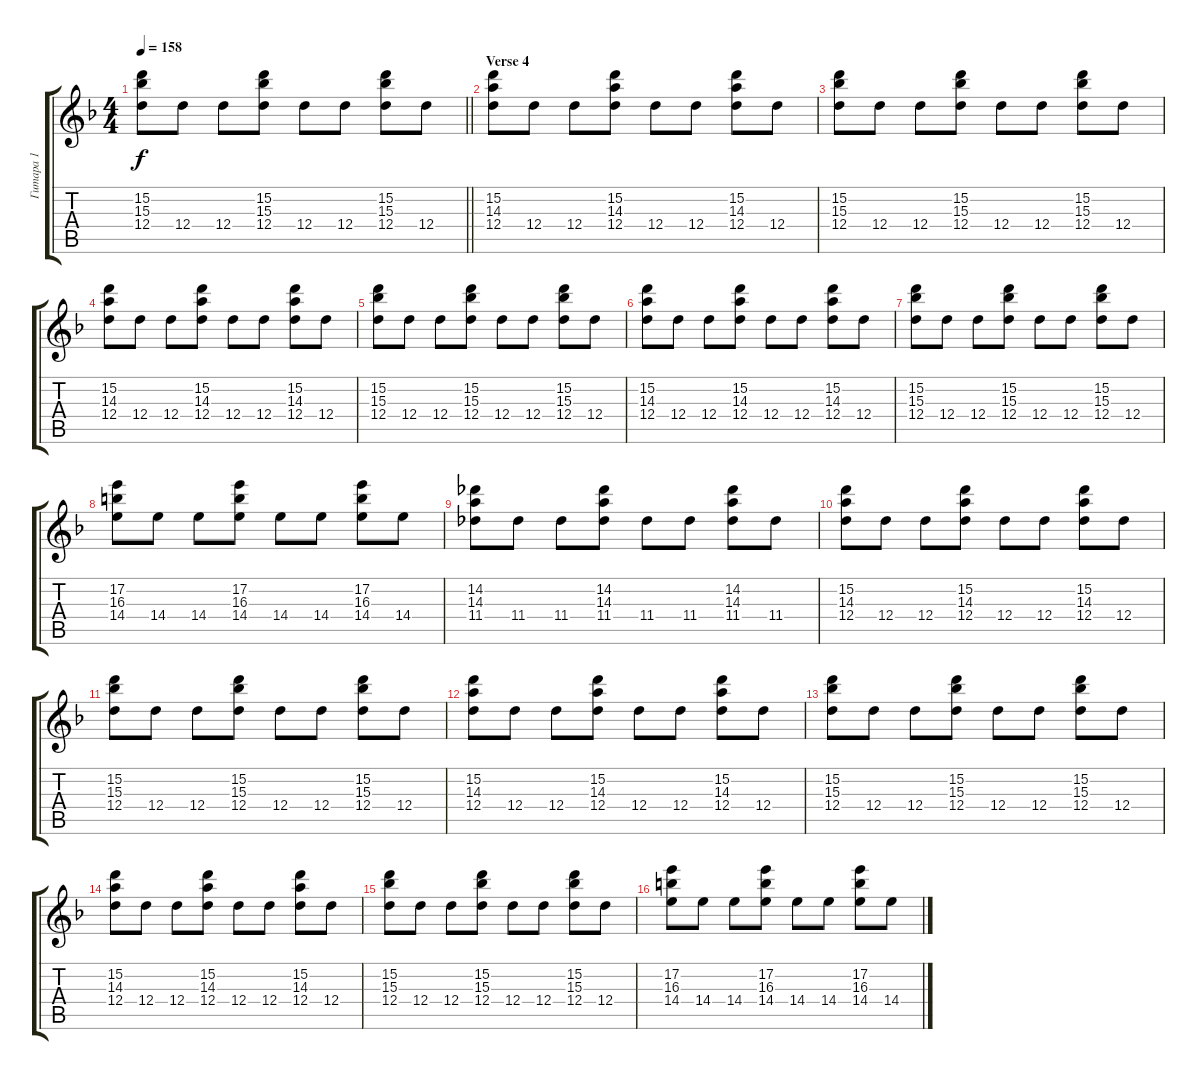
\track ("Гитара 1" "Гитара 1") {instrument distortionguitar}
\staff {score tabs}
\tuning (E4 B3 G3 D3 A2 E2) {hide}
\ts (4 4)
\tempo 158
\clef g2
\barLineRight lightlight
\ks dminor
(15.2 15.3 12.4).8{dy f} 12.4.8 12.4.8 (15.2 15.3 12.4).8 12.4.8 12.4.8 (15.2 15.3 12.4).8 12.4.8 |
\section ("" "Verse 4")
(15.2 14.3 12.4).8 12.4.8 12.4.8 (15.2 14.3 12.4).8 12.4.8 12.4.8 (15.2 14.3 12.4).8 12.4.8 |
(15.2 15.3 12.4).8 12.4.8 12.4.8 (15.2 15.3 12.4).8 12.4.8 12.4.8 (15.2 15.3 12.4).8 12.4.8 |
(15.2 14.3 12.4).8 12.4.8 12.4.8 (15.2 14.3 12.4).8 12.4.8 12.4.8 (15.2 14.3 12.4).8 12.4.8 |
(15.2 15.3 12.4).8 12.4.8 12.4.8 (15.2 15.3 12.4).8 12.4.8 12.4.8 (15.2 15.3 12.4).8 12.4.8 |
(15.2 14.3 12.4).8 12.4.8 12.4.8 (15.2 14.3 12.4).8 12.4.8 12.4.8 (15.2 14.3 12.4).8 12.4.8 |
(15.2 15.3 12.4).8 12.4.8 12.4.8 (15.2 15.3 12.4).8 12.4.8 12.4.8 (15.2 15.3 12.4).8 12.4.8 |
(17.2 16.3 14.4).8 14.4.8 14.4.8 (17.2 16.3 14.4).8 14.4.8 14.4.8 (17.2 16.3 14.4).8 14.4.8 |
(14.2 14.3 11.4).8 11.4.8 11.4.8 (14.2 14.3 11.4).8 11.4.8 11.4.8 (14.2 14.3 11.4).8 11.4.8 |
(15.2 14.3 12.4).8 12.4.8 12.4.8 (15.2 14.3 12.4).8 12.4.8 12.4.8 (15.2 14.3 12.4).8 12.4.8 |
(15.2 15.3 12.4).8 12.4.8 12.4.8 (15.2 15.3 12.4).8 12.4.8 12.4.8 (15.2 15.3 12.4).8 12.4.8 |
(15.2 14.3 12.4).8 12.4.8 12.4.8 (15.2 14.3 12.4).8 12.4.8 12.4.8 (15.2 14.3 12.4).8 12.4.8 |
(15.2 15.3 12.4).8 12.4.8 12.4.8 (15.2 15.3 12.4).8 12.4.8 12.4.8 (15.2 15.3 12.4).8 12.4.8 |
(15.2 14.3 12.4).8 12.4.8 12.4.8 (15.2 14.3 12.4).8 12.4.8 12.4.8 (15.2 14.3 12.4).8 12.4.8 |
(15.2 15.3 12.4).8 12.4.8 12.4.8 (15.2 15.3 12.4).8 12.4.8 12.4.8 (15.2 15.3 12.4).8 12.4.8 |
(17.2 16.3 14.4).8 14.4.8 14.4.8 (17.2 16.3 14.4).8 14.4.8 14.4.8 (17.2 16.3 14.4).8 14.4.8
